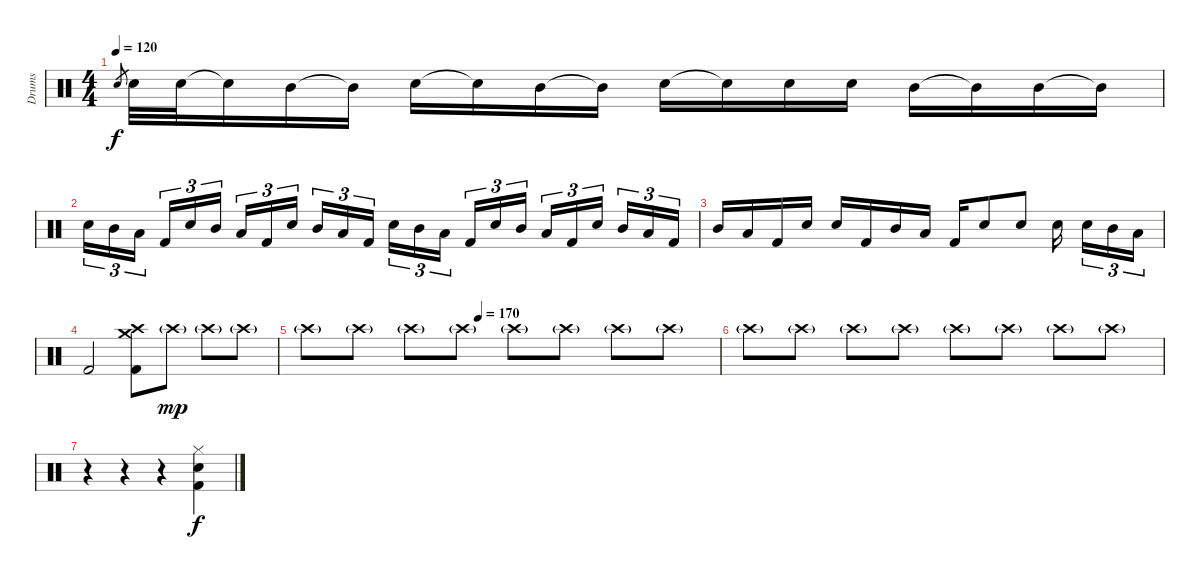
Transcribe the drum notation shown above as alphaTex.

\track ("Drums" "Drums") {instrument percussion}
\staff {score}
\articulation defaults
\ts (4 4)
\tempo 120
\clef neutral
\ks c "Snare (hit) 2".8{gr dy f} "Snare (hit) 2".32 "Snare (hit) 2".32 "Snare (hit) 2"{t}.16 "Mid Tom (hit)".16 "Mid Tom (hit)"{t}.16 "Snare (hit) 2".16 "Snare (hit) 2"{t}.16 "Mid Tom (hit)".16 "Mid Tom (hit)"{t}.16 "Snare (hit) 2".16 "Snare (hit) 2"{t}.16 "Snare (hit) 2".16 "Snare (hit) 2".16 "Mid Tom (hit)".16 "Mid Tom (hit)"{t}.16 "Mid Tom (hit)".16 "Mid Tom (hit)"{t}.16
|
"Snare (hit) 2".16{tu (3 2)} "Mid Tom (hit)".16{tu (3 2)} "Low Tom (hit)".16{tu (3 2) beam splitsecondary} "Kick (hit) 2".16{tu (3 2)} "Snare (hit) 2".16{tu (3 2)} "Mid Tom (hit)".16{tu (3 2)} "Low Tom (hit)".16{tu (3 2)} "Kick (hit) 2".16{tu (3 2)} "Snare (hit) 2".16{tu (3 2) beam splitsecondary} "Mid Tom (hit)".16{tu (3 2)} "Low Tom (hit)".16{tu (3 2)} "Kick (hit) 2".16{tu (3 2)} "Snare (hit) 2".16{tu (3 2)} "Mid Tom (hit)".16{tu (3 2)} "Low Tom (hit)".16{tu (3 2) beam splitsecondary} "Kick (hit) 2".16{tu (3 2)} "Snare (hit) 2".16{tu (3 2)} "Mid Tom (hit)".16{tu (3 2)} "Low Tom (hit)".16{tu (3 2)} "Kick (hit) 2".16{tu (3 2)} "Snare (hit) 2".16{tu (3 2) beam splitsecondary} "Mid Tom (hit)".16{tu (3 2)} "Low Tom (hit)".16{tu (3 2)} "Kick (hit) 2".16{tu (3 2)} |
"Mid Tom (hit)".16 "Low Tom (hit)".16 "Kick (hit) 2".16 "Snare (hit) 2".16 "Snare (hit) 2".16 "Kick (hit) 2".16 "Mid Tom (hit)".16 "Low Tom (hit)".16 "Kick (hit) 2".16 "Snare (hit) 2".8 "Snare (hit) 2".8 "Snare (hit) 2".16{beam splitsecondary} "Snare (hit) 2".16{tu (3 2)} "Mid Tom (hit)".16{tu (3 2)} "Low Tom (hit)".16{tu (3 2)} |
"Kick (hit) 2".2 ("Crash high (hit)" "Crash medium (hit)" "Kick (hit) 2").8 "Crash high (hit)"{g}.8{dy mp} "Crash high (hit)"{g}.8 "Crash high (hit)"{g}.8 |
\tempo (170 0.4166666666666667)
"Crash high (hit)"{g}.8 "Crash high (hit)"{g}.8 "Crash high (hit)"{g}.8 "Crash high (hit)"{g}.8 "Crash high (hit)"{g}.8 "Crash high (hit)"{g}.8 "Crash high (hit)"{g}.8 "Crash high (hit)"{g}.8 |
"Crash high (hit)"{g}.8 "Crash high (hit)"{g}.8 "Crash high (hit)"{g}.8 "Crash high (hit)"{g}.8 "Crash high (hit)"{g}.8 "Crash high (hit)"{g}.8 "Crash high (hit)"{g}.8 "Crash high (hit)"{g}.8 |
r.4 r.4 r.4 ("Hi-Hat (closed)" "Snare (hit) 2" "Kick (hit) 2").4{dy f}
